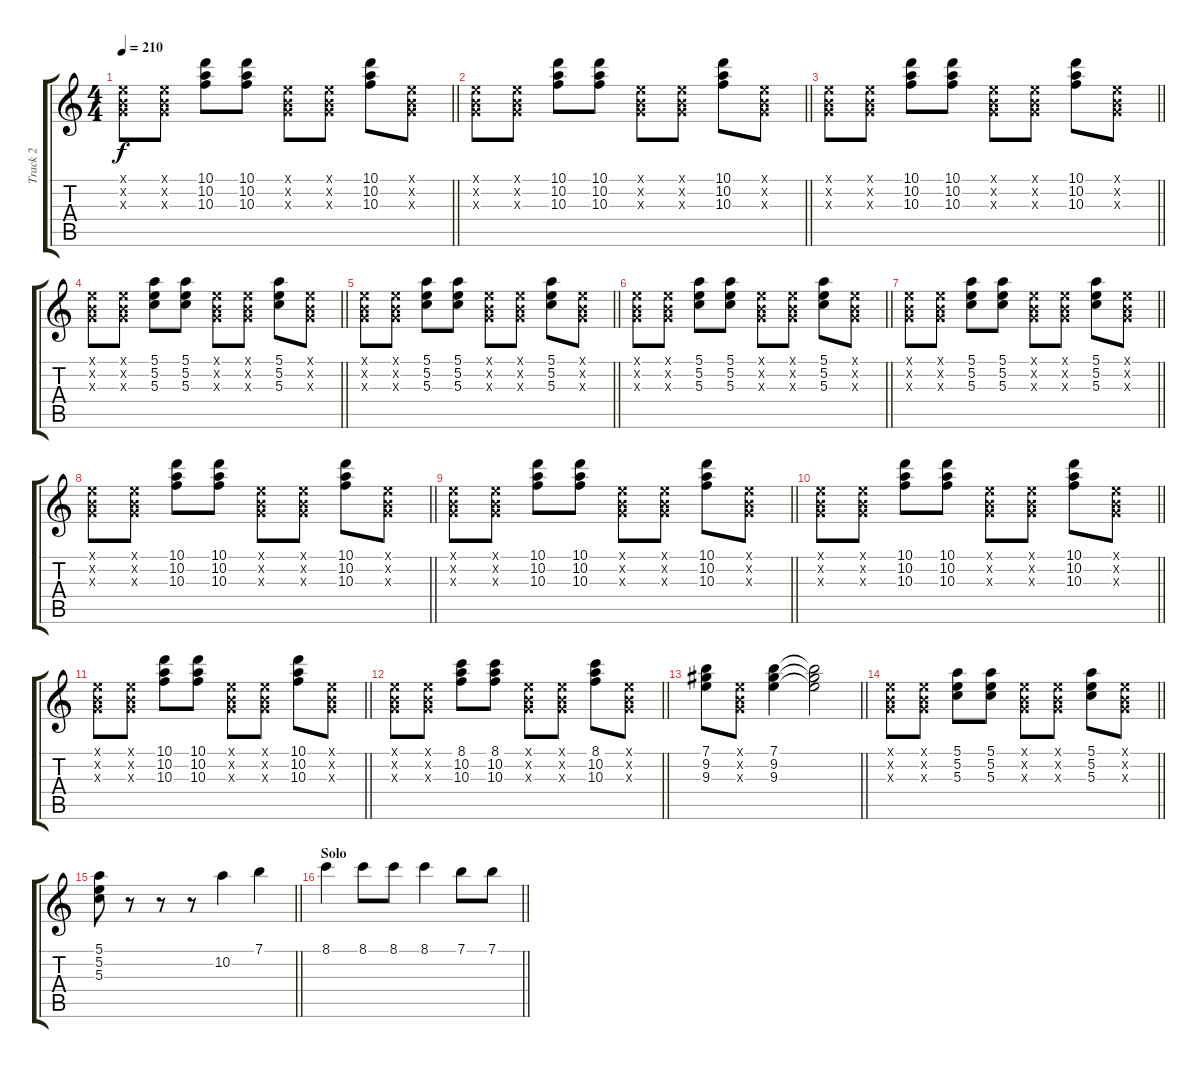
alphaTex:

\track ("Track 2" "Track 2") {instrument acousticguitarsteel}
\staff {score tabs}
\tuning (E4 B3 G3 D3 A2 E2) {hide}
\ts (4 4)
\tempo 210
\clef g2
\barLineRight lightlight
\ks c
(0.1{x} 0.2{x} 0.3{x}).8{dy f} (0.1{x} 0.2{x} 0.3{x}).8 (10.1 10.2 10.3).8 (10.1 10.2 10.3).8 (0.1{x} 0.2{x} 0.3{x}).8 (0.1{x} 0.2{x} 0.3{x}).8 (10.1 10.2 10.3).8 (0.1{x} 0.2{x} 0.3{x}).8 |
\barLineRight lightlight
(0.1{x} 0.2{x} 0.3{x}).8 (0.1{x} 0.2{x} 0.3{x}).8 (10.1 10.2 10.3).8 (10.1 10.2 10.3).8 (0.1{x} 0.2{x} 0.3{x}).8 (0.1{x} 0.2{x} 0.3{x}).8 (10.1 10.2 10.3).8 (0.1{x} 0.2{x} 0.3{x}).8 |
\barLineRight lightlight
(0.1{x} 0.2{x} 0.3{x}).8 (0.1{x} 0.2{x} 0.3{x}).8 (10.1 10.2 10.3).8 (10.1 10.2 10.3).8 (0.1{x} 0.2{x} 0.3{x}).8 (0.1{x} 0.2{x} 0.3{x}).8 (10.1 10.2 10.3).8 (0.1{x} 0.2{x} 0.3{x}).8 |
\barLineRight lightlight
(0.1{x} 0.2{x} 0.3{x}).8 (0.1{x} 0.2{x} 0.3{x}).8 (5.1 5.2 5.3).8 (5.1 5.2 5.3).8 (0.1{x} 0.2{x} 0.3{x}).8 (0.1{x} 0.2{x} 0.3{x}).8 (5.1 5.2 5.3).8 (0.1{x} 0.2{x} 0.3{x}).8 |
\barLineRight lightlight
(0.1{x} 0.2{x} 0.3{x}).8 (0.1{x} 0.2{x} 0.3{x}).8 (5.1 5.2 5.3).8 (5.1 5.2 5.3).8 (0.1{x} 0.2{x} 0.3{x}).8 (0.1{x} 0.2{x} 0.3{x}).8 (5.1 5.2 5.3).8 (0.1{x} 0.2{x} 0.3{x}).8 |
\barLineRight lightlight
(0.1{x} 0.2{x} 0.3{x}).8 (0.1{x} 0.2{x} 0.3{x}).8 (5.1 5.2 5.3).8 (5.1 5.2 5.3).8 (0.1{x} 0.2{x} 0.3{x}).8 (0.1{x} 0.2{x} 0.3{x}).8 (5.1 5.2 5.3).8 (0.1{x} 0.2{x} 0.3{x}).8 |
\barLineRight lightlight
(0.1{x} 0.2{x} 0.3{x}).8 (0.1{x} 0.2{x} 0.3{x}).8 (5.1 5.2 5.3).8 (5.1 5.2 5.3).8 (0.1{x} 0.2{x} 0.3{x}).8 (0.1{x} 0.2{x} 0.3{x}).8 (5.1 5.2 5.3).8 (0.1{x} 0.2{x} 0.3{x}).8 |
\barLineRight lightlight
(0.1{x} 0.2{x} 0.3{x}).8 (0.1{x} 0.2{x} 0.3{x}).8 (10.1 10.2 10.3).8 (10.1 10.2 10.3).8 (0.1{x} 0.2{x} 0.3{x}).8 (0.1{x} 0.2{x} 0.3{x}).8 (10.1 10.2 10.3).8 (0.1{x} 0.2{x} 0.3{x}).8 |
\barLineRight lightlight
(0.1{x} 0.2{x} 0.3{x}).8 (0.1{x} 0.2{x} 0.3{x}).8 (10.1 10.2 10.3).8 (10.1 10.2 10.3).8 (0.1{x} 0.2{x} 0.3{x}).8 (0.1{x} 0.2{x} 0.3{x}).8 (10.1 10.2 10.3).8 (0.1{x} 0.2{x} 0.3{x}).8 |
\barLineRight lightlight
(0.1{x} 0.2{x} 0.3{x}).8 (0.1{x} 0.2{x} 0.3{x}).8 (10.1 10.2 10.3).8 (10.1 10.2 10.3).8 (0.1{x} 0.2{x} 0.3{x}).8 (0.1{x} 0.2{x} 0.3{x}).8 (10.1 10.2 10.3).8 (0.1{x} 0.2{x} 0.3{x}).8 |
\barLineRight lightlight
(0.1{x} 0.2{x} 0.3{x}).8 (0.1{x} 0.2{x} 0.3{x}).8 (10.1 10.2 10.3).8 (10.1 10.2 10.3).8 (0.1{x} 0.2{x} 0.3{x}).8 (0.1{x} 0.2{x} 0.3{x}).8 (10.1 10.2 10.3).8 (0.1{x} 0.2{x} 0.3{x}).8 |
\barLineRight lightlight
(0.1{x} 0.2{x} 0.3{x}).8 (0.1{x} 0.2{x} 0.3{x}).8 (8.1 10.2 10.3).8 (8.1 10.2 10.3).8 (0.1{x} 0.2{x} 0.3{x}).8 (0.1{x} 0.2{x} 0.3{x}).8 (8.1 10.2 10.3).8 (0.1{x} 0.2{x} 0.3{x}).8 |
\barLineRight lightlight
(7.1 9.2 9.3).8 (0.1{x} 0.2{x} 0.3{x}).8 (7.1 9.2 9.3).4 (7.1{t} 9.2{t} 9.3{t}).2 |
\barLineRight lightlight
(0.1{x} 0.2{x} 0.3{x}).8 (0.1{x} 0.2{x} 0.3{x}).8 (5.1 5.2 5.3).8 (5.1 5.2 5.3).8 (0.1{x} 0.2{x} 0.3{x}).8 (0.1{x} 0.2{x} 0.3{x}).8 (5.1 5.2 5.3).8 (0.1{x} 0.2{x} 0.3{x}).8 |
\barLineRight lightlight
(5.1 5.2 5.3).8 r.8 r.8 r.8 10.2.4 7.1.4 |
\section ("" "Solo")
\barLineRight lightlight
8.1.4 8.1.8 8.1.8 8.1.4 7.1.8 7.1.8
